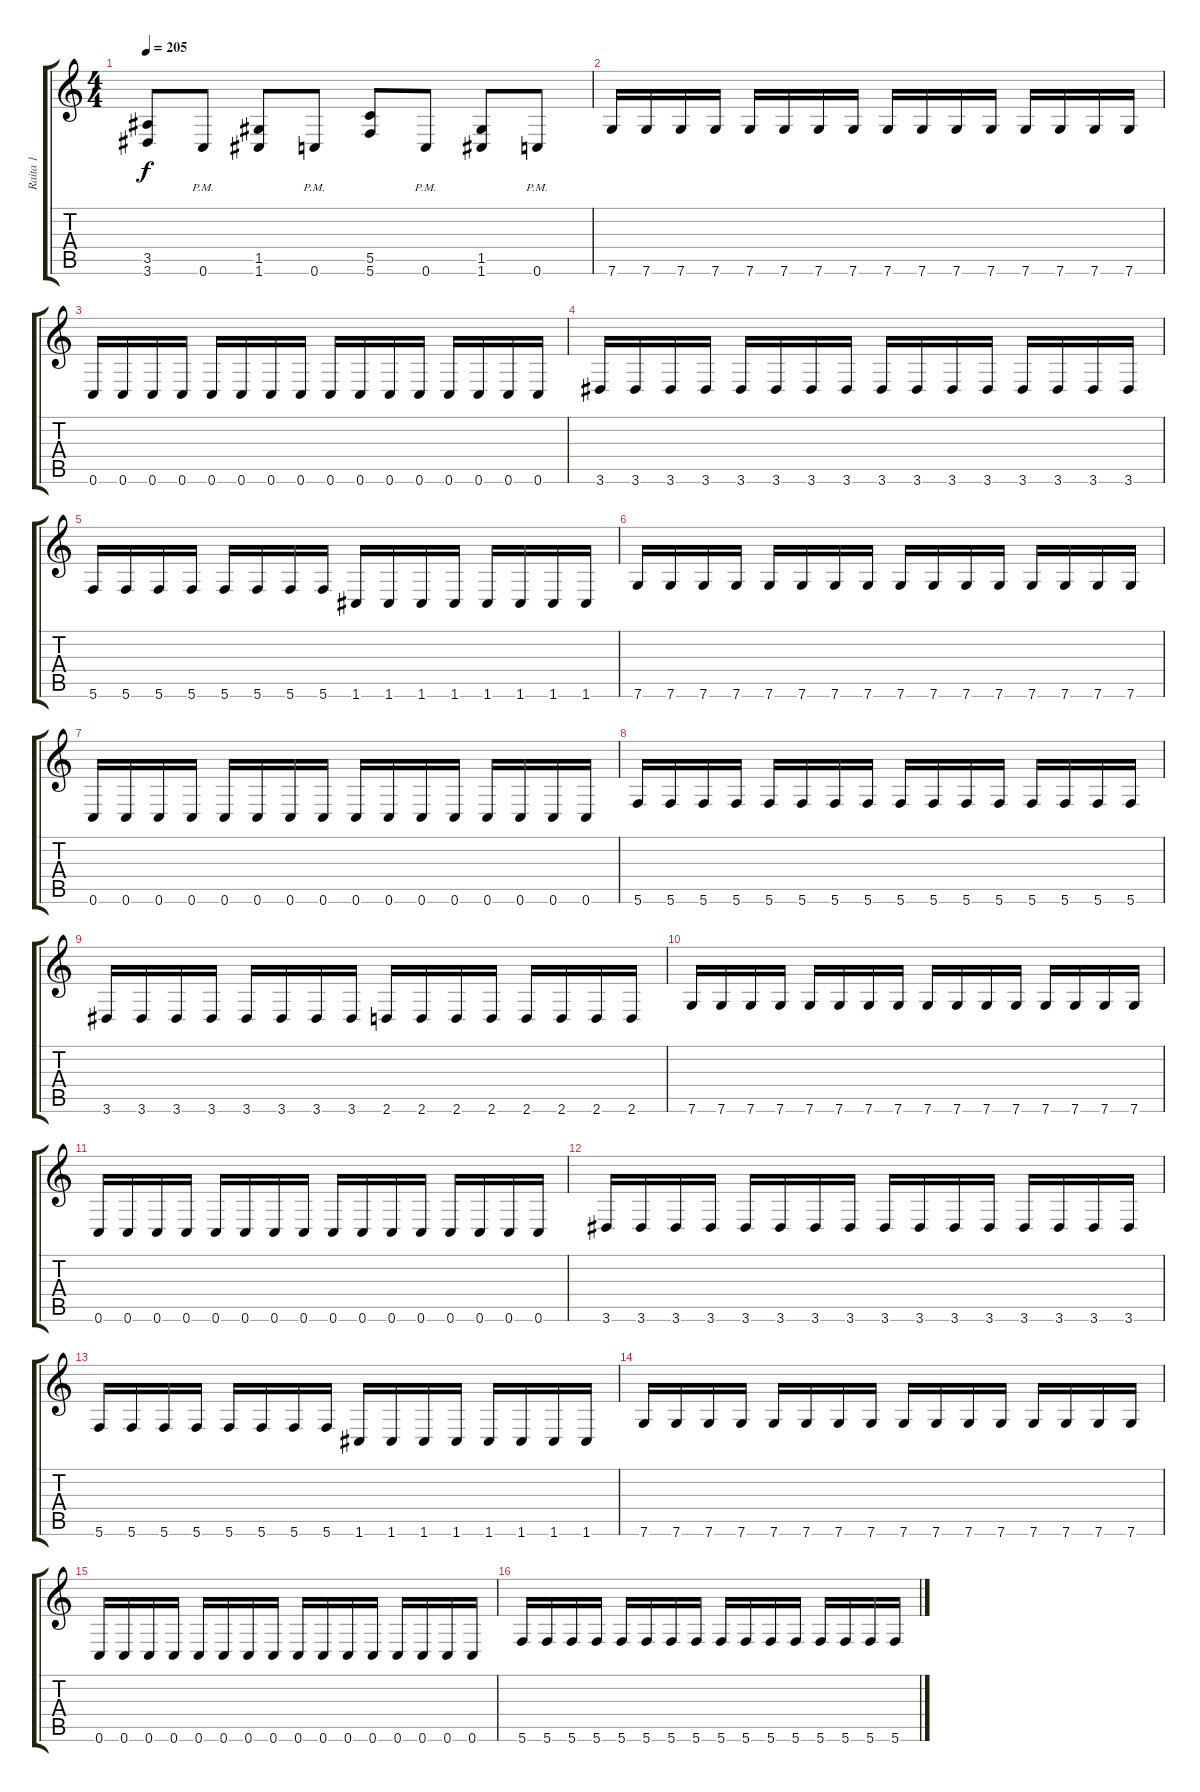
\track ("Raita 1" "Raita 1") {instrument distortionguitar}
\staff {score tabs}
\tuning (D4 A3 F3 C3 G2 C2) {hide}
\ts (4 4)
\tempo 205
\clef g2
\ks c
(3.5 3.6).8{dy f} 0.6{pm}.8 (1.5 1.6).8 0.6{pm}.8 (5.5 5.6).8 0.6{pm}.8 (1.5 1.6).8 0.6{pm}.8 |
7.6.16 7.6.16 7.6.16 7.6.16 7.6.16 7.6.16 7.6.16 7.6.16 7.6.16 7.6.16 7.6.16 7.6.16 7.6.16 7.6.16 7.6.16 7.6.16 |
0.6.16 0.6.16 0.6.16 0.6.16 0.6.16 0.6.16 0.6.16 0.6.16 0.6.16 0.6.16 0.6.16 0.6.16 0.6.16 0.6.16 0.6.16 0.6.16 |
3.6.16 3.6.16 3.6.16 3.6.16 3.6.16 3.6.16 3.6.16 3.6.16 3.6.16 3.6.16 3.6.16 3.6.16 3.6.16 3.6.16 3.6.16 3.6.16 |
5.6.16 5.6.16 5.6.16 5.6.16 5.6.16 5.6.16 5.6.16 5.6.16 1.6.16 1.6.16 1.6.16 1.6.16 1.6.16 1.6.16 1.6.16 1.6.16 |
7.6.16 7.6.16 7.6.16 7.6.16 7.6.16 7.6.16 7.6.16 7.6.16 7.6.16 7.6.16 7.6.16 7.6.16 7.6.16 7.6.16 7.6.16 7.6.16 |
0.6.16 0.6.16 0.6.16 0.6.16 0.6.16 0.6.16 0.6.16 0.6.16 0.6.16 0.6.16 0.6.16 0.6.16 0.6.16 0.6.16 0.6.16 0.6.16 |
5.6.16 5.6.16 5.6.16 5.6.16 5.6.16 5.6.16 5.6.16 5.6.16 5.6.16 5.6.16 5.6.16 5.6.16 5.6.16 5.6.16 5.6.16 5.6.16 |
3.6.16 3.6.16 3.6.16 3.6.16 3.6.16 3.6.16 3.6.16 3.6.16 2.6.16 2.6.16 2.6.16 2.6.16 2.6.16 2.6.16 2.6.16 2.6.16 |
7.6.16 7.6.16 7.6.16 7.6.16 7.6.16 7.6.16 7.6.16 7.6.16 7.6.16 7.6.16 7.6.16 7.6.16 7.6.16 7.6.16 7.6.16 7.6.16 |
0.6.16 0.6.16 0.6.16 0.6.16 0.6.16 0.6.16 0.6.16 0.6.16 0.6.16 0.6.16 0.6.16 0.6.16 0.6.16 0.6.16 0.6.16 0.6.16 |
3.6.16 3.6.16 3.6.16 3.6.16 3.6.16 3.6.16 3.6.16 3.6.16 3.6.16 3.6.16 3.6.16 3.6.16 3.6.16 3.6.16 3.6.16 3.6.16 |
5.6.16 5.6.16 5.6.16 5.6.16 5.6.16 5.6.16 5.6.16 5.6.16 1.6.16 1.6.16 1.6.16 1.6.16 1.6.16 1.6.16 1.6.16 1.6.16 |
7.6.16 7.6.16 7.6.16 7.6.16 7.6.16 7.6.16 7.6.16 7.6.16 7.6.16 7.6.16 7.6.16 7.6.16 7.6.16 7.6.16 7.6.16 7.6.16 |
0.6.16 0.6.16 0.6.16 0.6.16 0.6.16 0.6.16 0.6.16 0.6.16 0.6.16 0.6.16 0.6.16 0.6.16 0.6.16 0.6.16 0.6.16 0.6.16 |
5.6.16 5.6.16 5.6.16 5.6.16 5.6.16 5.6.16 5.6.16 5.6.16 5.6.16 5.6.16 5.6.16 5.6.16 5.6.16 5.6.16 5.6.16 5.6.16
